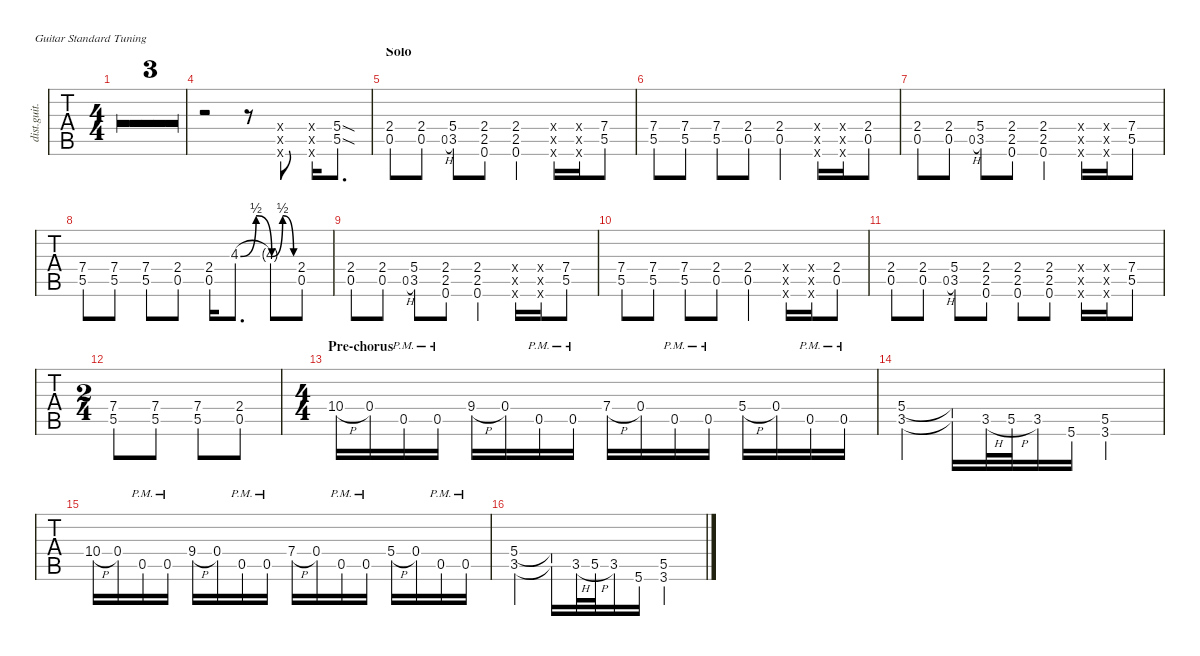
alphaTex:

\defaultSystemsLayout 4
\hideDynamics
\bracketExtendMode nobrackets
\otherSystemsTrackNameOrientation horizontal
\track ("Rhythm Guitar (James)" "dist.guit.") {defaultSystemsLayout 4 multiBarRest instrument distortionguitar}
\staff {tabs}
\tuning (E4 B3 G3 D3 A2 E2)
\ts (4 4)
\tempo 70
\clef g2
\ks c
r.1{dy mf} |
r.1 |
r.1 |
r.2 r.8 (0.6{x} 0.5{x} 0.4{x}).8 (0.6{x} 0.5{x} 0.4{x}).16 (5.5{sod} 5.4{sod}).8{d} |
\section ("" "Solo")
(0.5 2.4).8 (0.5 2.4).8 0.5{h}.8{gr onbeat} (3.5 5.4).8 (0.6 2.5 2.4).8 (0.6 2.5 2.4).4 (0.6{x} 0.5{x} 0.4{x}).16 (0.6{x} 0.5{x} 0.4{x}).16 (5.5 7.4).8 |
(5.5 7.4).8 (5.5 7.4).8 (5.5 7.4).8 (0.5 2.4).8 (0.5 2.4).4 (0.6{x} 0.5{x} 0.4{x}).16{dy fff} (0.5{x} 0.6{x} 0.4{x}).16 (0.5 2.4).8 |
(0.5 2.4).8{dy mf} (0.5 2.4).8 0.5{h}.8{gr onbeat} (3.5 5.4).8 (0.6 2.5 2.4).8 (0.6 2.5 2.4).4 (0.6{x} 0.5{x} 0.4{x}).16 (0.6{x} 0.5{x} 0.4{x}).16 (5.5 7.4).8 |
(5.5 7.4).8 (5.5 7.4).8 (5.5 7.4).8 (0.5 2.4).8 (0.5 2.4).16 4.3{be (bendrelease 20.4 0 28.2 2 41.4 2 53.4 0)}.8{d dy fff} 4.3{be (bendrelease 0 0 17.4 2 34.199999999999996 2 43.8 0) t}.8 (0.5 2.4).8{dy mf} |
(0.5 2.4).8 (0.5 2.4).8 0.5{h}.8{gr onbeat} (3.5 5.4).8 (0.6 2.5 2.4).8 (0.6 2.5 2.4).4 (0.6{x} 0.5{x} 0.4{x}).16 (0.6{x} 0.5{x} 0.4{x}).16 (5.5 7.4).8 |
(5.5 7.4).8 (5.5 7.4).8 (5.5 7.4).8 (0.5 2.4).8 (0.5 2.4).4 (0.6{x} 0.5{x} 0.4{x}).16{dy fff} (0.5{x} 0.6{x} 0.4{x}).16 (0.5 2.4).8 |
(0.5 2.4).8{dy mf} (0.5 2.4).8 0.5{h}.8{gr onbeat} (3.5 5.4).8 (0.6 2.5 2.4).8 (0.6 2.5 2.4).8 (2.5 2.4 0.6).8 (0.6{x} 0.5{x} 0.4{x}).16 (0.6{x} 0.5{x} 0.4{x}).16 (5.5 7.4).8 |
\ts (2 4)
\beaming (8 2 2)
(5.5 7.4).8 (5.5 7.4).8 (5.5 7.4).8 (0.5 2.4).8 |
\ts (4 4)
\beaming (8 2 2 2 2)
\section ("" "Pre-chorus")
10.4{h}.16 0.4.16 0.5{pm}.16 0.5{pm}.16 9.4{h}.16 0.4.16 0.5{pm}.16 0.5{pm}.16 7.4{h}.16 0.4.16 0.5{pm}.16 0.5{pm}.16 5.4{h}.16 0.4.16 0.5{pm}.16 0.5{pm}.16 |
(3.5 5.4).4 (3.5{t} 5.4{t}).16 3.5{h}.32 5.5{h}.32 3.5.16 5.6.16 (3.6 5.5).2 |
10.4{h}.16 0.4.16 0.5{pm}.16 0.5{pm}.16 9.4{h}.16 0.4.16 0.5{pm}.16 0.5{pm}.16 7.4{h}.16 0.4.16 0.5{pm}.16 0.5{pm}.16 5.4{h}.16 0.4.16 0.5{pm}.16 0.5{pm}.16 |
(3.5 5.4).4 (3.5{t} 5.4{t}).16 3.5{h}.32 5.5{h}.32 3.5.16 5.6.16 (3.6 5.5).2
